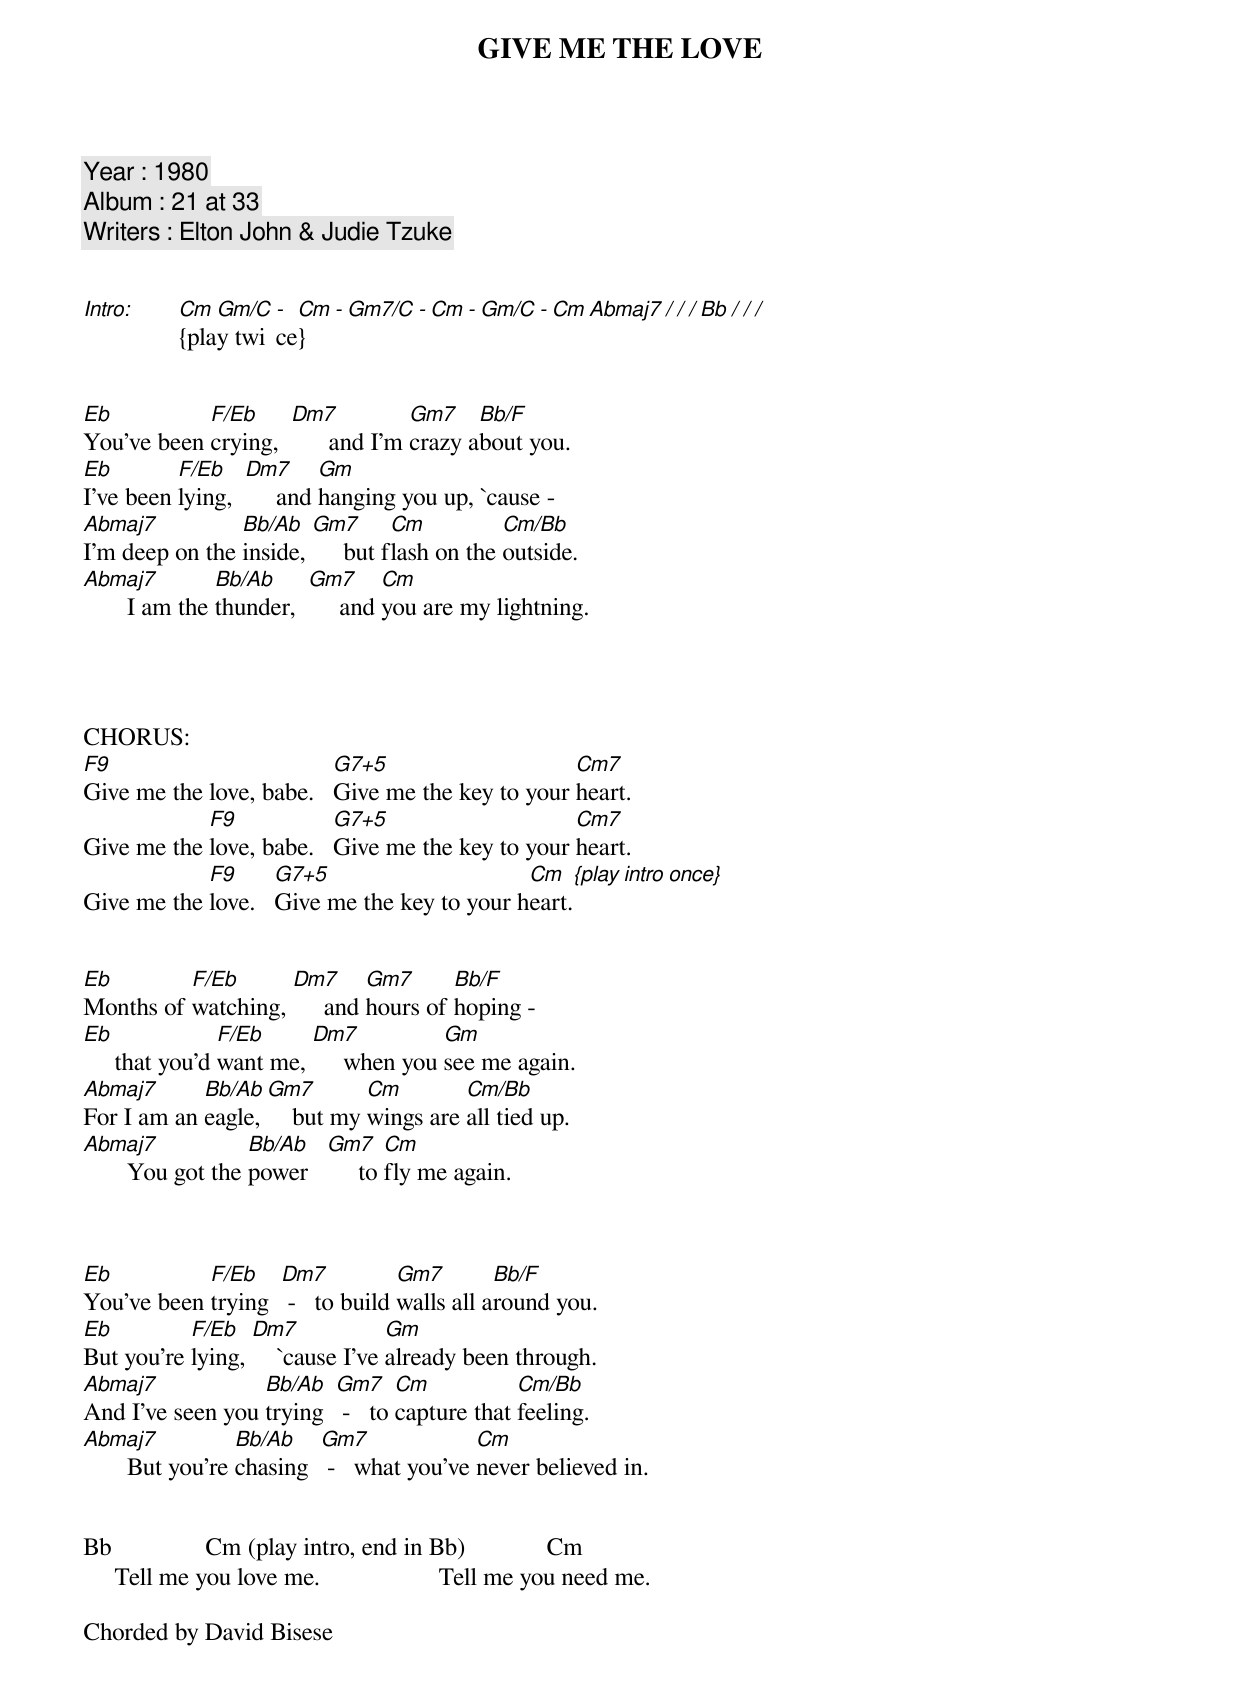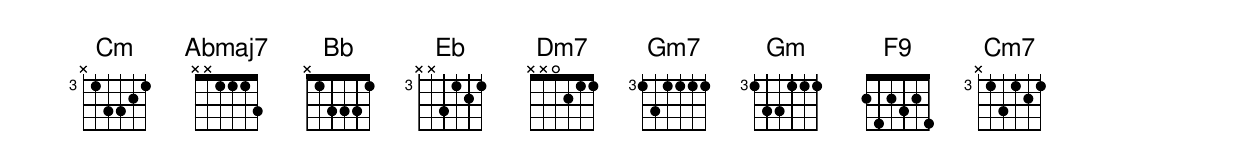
GIVE ME THE LOVE

   Year : 1980
  Album : 21 at 33
Writers : Elton John & Judie Tzuke


Intro: Cm  Gm/C - Cm - Gm7/C - Cm - Gm/C - Cm   Abmaj7 / / /   Bb / / /
       {play twice}


Eb          F/Eb     Dm7           Gm7    Bb/F
You've been crying,        and I'm crazy about you.
Eb        F/Eb    Dm7      Gm
I've been lying,       and hanging you up, `cause -
Abmaj7          Bb/Ab   Gm7       Cm          Cm/Bb
I'm deep on the inside,      but flash on the outside.
Abmaj7          Bb/Ab     Gm7      Cm
       I am the thunder,       and you are my lightning.




CHORUS:
F9                        G7+5                    Cm7
Give me the love, babe.   Give me the key to your heart.
            F9            G7+5                    Cm7
Give me the love, babe.   Give me the key to your heart.
            F9      G7+5                     Cm    {play intro once}
Give me the love.   Give me the key to your heart.


Eb        F/Eb      Dm7      Gm7      Bb/F
Months of watching,      and hours of hoping -
Eb              F/Eb     Dm7           Gm
     that you'd want me,      when you see me again.
Abmaj7      Bb/Ab  Gm7        Cm        Cm/Bb
For I am an eagle,     but my wings are all tied up.
Abmaj7             Bb/Ab   Gm7     Cm
       You got the power        to fly me again.



Eb          F/Eb    Dm7           Gm7        Bb/F
You've been trying   -   to build walls all around you.
Eb         F/Eb   Dm7             Gm
But you're lying,     `cause I've already been through.
Abmaj7            Bb/Ab   Gm7     Cm           Cm/Bb
And I've seen you trying   -   to capture that feeling.
Abmaj7            Bb/Ab    Gm7              Cm
       But you're chasing   -   what you've never believed in.


Bb               Cm (play intro, end in Bb)             Cm
     Tell me you love me.                   Tell me you need me.

Chorded by David Bisese
